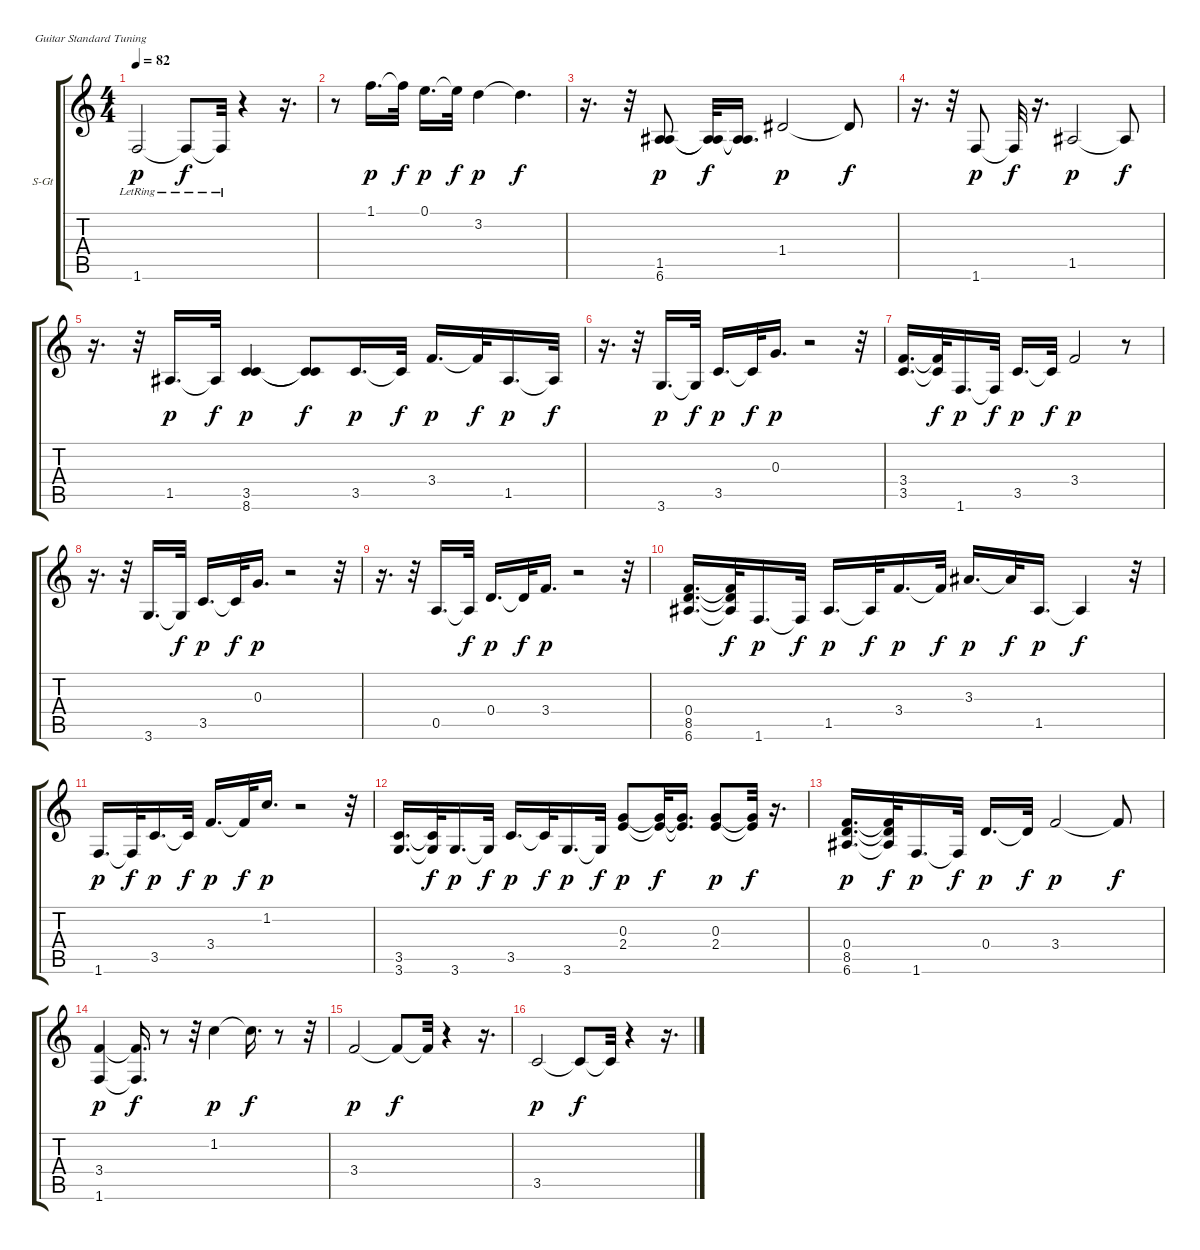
\bracketExtendMode groupsimilarinstruments
\firstSystemTrackNameOrientation horizontal
\otherSystemsTrackNameOrientation horizontal
\track ("钢琴（左声道）" "S-Gt") {instrument acousticgrandpiano}
\staff {score tabs}
\tuning (E4 B3 G3 D3 A2 E2)
\displaytranspose 12
\ts (4 4)
\tempo 82
\clef g2
\ks c
1.6{lr}.2{dy p instrument acousticgrandpiano} 1.6{lr t}.8{dy f} 1.6{lr t}.32 r.4 r.16{d} |
r.8 1.1.16{d dy p} 1.1{t}.32{dy f} 0.1.16{d dy p} 0.1{t}.32{dy f} 3.2.4{dy p} 3.2{t}.4{d dy f} |
r.16{d} r.32 (1.5 6.6).8{dy p} (1.5{t} 6.6{t}).32{dy f} (1.5{t} 6.6{t}).16{d} 1.4.2{dy p} 1.4{t}.8{dy f} |
r.16{d} r.32 1.6.8{dy p} 1.6{t}.32{dy f} r.16{d} 1.5.2{dy p} 1.5{t}.8{dy f} |
r.16{d} r.32 1.5.16{d dy p} 1.5{t}.32{dy f} (3.5 8.6).4{dy p} (3.5{t} 8.6{t}).8{dy f} 3.5.16{d dy p} 3.5{t}.32{dy f} 3.4.16{d dy p} 3.4{t}.32{dy f} 1.5.16{d dy p} 1.5{t}.32{dy f} |
r.16{d} r.32 3.6.16{d dy p} 3.6{t}.32{dy f} 3.5.16{d dy p} 3.5{t}.32{dy f} 0.3.16{d dy p} r.2 r.32 |
(3.4 3.5).16{d} (3.4{t} 3.5{t}).32{dy f} 1.6.16{d dy p} 1.6{t}.32{dy f} 3.5.16{d dy p} 3.5{t}.32{dy f} 3.4.2{dy p} r.8 |
r.16{d} r.32 3.6.16{d} 3.6{t}.32{dy f} 3.5.16{d dy p} 3.5{t}.32{dy f} 0.3.16{d dy p} r.2 r.32 |
r.16{d} r.32 0.5.16{d} 0.5{t}.32{dy f} 0.4.16{d dy p} 0.4{t}.32{dy f} 3.4.16{d dy p} r.2 r.32 |
(0.4 8.5 6.6).16{d} (0.4{t} 8.5{t} 6.6{t}).32{dy f} 1.6.16{d dy p} 1.6{t}.32{dy f} 1.5.16{d dy p} 1.5{t}.32{dy f} 3.4.16{d dy p} 3.4{t}.32{dy f} 3.3.16{d dy p} 3.3{t}.32{dy f} 1.5.16{d dy p} 1.5{t}.4{dy f} r.32 |
1.6.16{d dy p} 1.6{t}.32{dy f} 3.5.16{d dy p} 3.5{t}.32{dy f} 3.4.16{d dy p} 3.4{t}.32{dy f} 1.2.16{d dy p} r.2 r.32 |
(3.5 3.6).16{d} (3.5{t} 3.6{t}).32{dy f} 3.6.16{d dy p} 3.6{t}.32{dy f} 3.5.16{d dy p} 3.5{t}.32{dy f} 3.6.16{d dy p} 3.6{t}.32{dy f} (0.3 2.4).8{dy p} (0.3{t} 2.4{t}).32{dy f} (0.3{t} 2.4{t}).16{d} (0.3 2.4).8{dy p} (0.3{t} 2.4{t}).32{dy f} r.16{d} |
(0.4 8.5 6.6).16{d dy p} (0.4{t} 8.5{t} 6.6{t}).32{dy f} 1.6.16{d dy p} 1.6{t}.32{dy f} 0.4.16{d dy p} 0.4{t}.32{dy f} 3.4.2{dy p} 3.4{t}.8{dy f} |
(3.4 1.6).4{dy p} (3.4{t} 1.6{t}).16{d dy f} r.8 r.32 1.2.4{dy p} 1.2{t}.16{d dy f} r.8 r.32 |
3.4.2{dy p} 3.4{t}.8{dy f} 3.4{t}.32 r.4 r.16{d} |
3.5.2{dy p} 3.5{t}.8{dy f} 3.5{t}.32 r.4 r.16{d}
